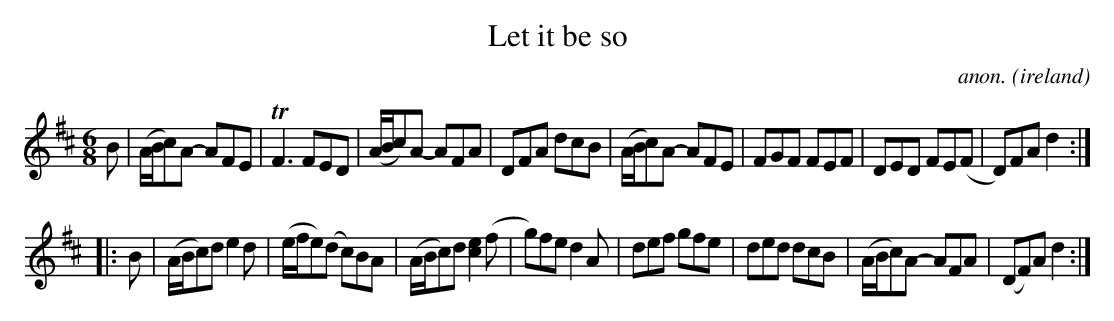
X:1
T:Let it be so
O:ireland
C:anon.
m:Tn3 = no/4n/m/4n
M:6/8
L:1/8
K:D
B|(A/B/c)A- AFE|TF3 FED|(A/B/c)A- AFA|DFA dcB|(A/B/c)A- AFE|FGF FEF|DED FE(F|D)FA d2:|
|:B|(A/B/c)d e2d|(e/f/e)(d c)BA|(A/B/c)d [c2e2](f|g)fe d2A|def gfe|ded dcB|(A/B/c)A- AFA|(DF)A d2:|
